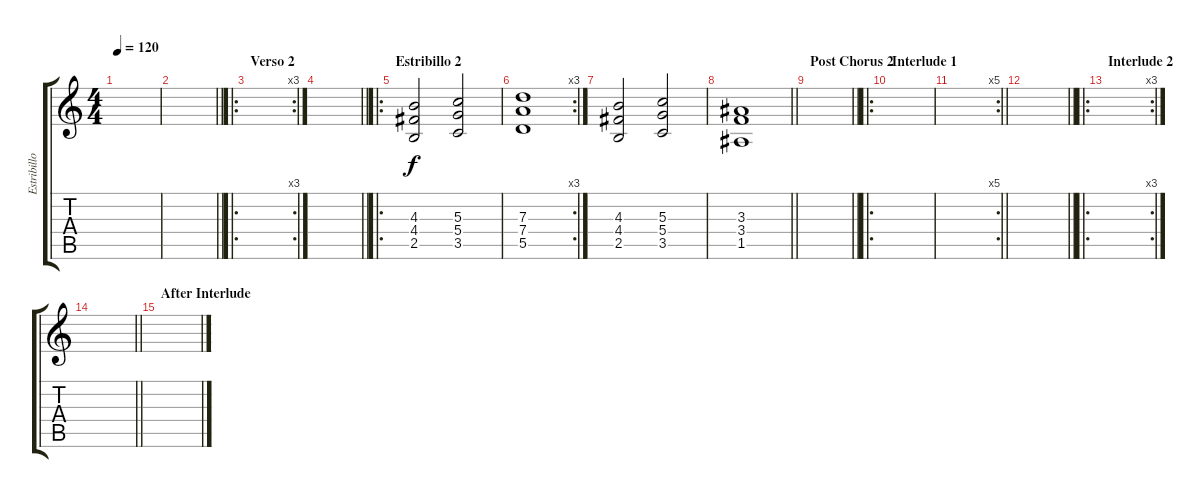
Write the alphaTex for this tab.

\track ("Estribillos" "Estribillo") {instrument overdrivenguitar}
\staff {score tabs}
\tuning (E4 B3 G3 D3 A2 E2) {hide}
\ts (4 4)
\tempo 120
\clef g2
\ks c
|
\barLineRight lightlight
|
\ro
\rc 3
\section ("" "Verso 2")
|
\barLineRight lightlight
|
\ro
\section ("" "Estribillo 2")
(4.3 4.4 2.5).2 (5.3 5.4 3.5).2 |
\rc 3
(7.3 7.4 5.5).1 |
(4.3 4.4 2.5).2 (5.3 5.4 3.5).2 |
\barLineRight lightlight
(3.3 3.4 1.5).1 |
\section ("" "Post Chorus 2")
\barLineRight lightlight
|
\ro
\section ("" "Interlude 1")
|
\rc 5
\barLineRight lightlight
|
\barLineRight lightlight
|
\ro
\rc 3
\section ("" "Interlude 2")
|
\barLineRight lightlight
|
\section ("" "After Interlude")
